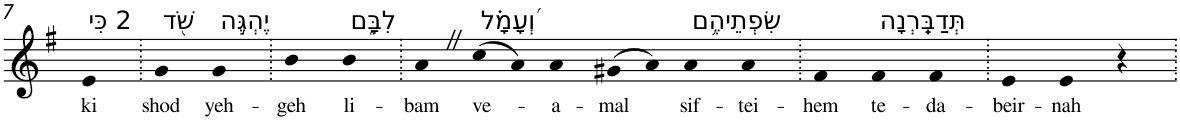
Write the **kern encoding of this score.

**kern	**text
*part1	*part1
*staff1	*staff1
*I"Piano	*
*I'Pno	*
!!LO:PB:g=z
*clefG2	*
*k[f#]	*
*G:	*
=7	=7
!LO:TX:a:t=2 כִּי	!
!	!LO:LY:b
4e	ki
=8.	=8.
!LO:TX:a:t=שֹׁ֭ד	!
!	!LO:LY:b
4g	shod
!LO:TX:a:t=יֶהְגֶּ֣ה	!
!	!LO:LY:b
4g	yeh-
=9.	=9.
!	!LO:LY:b
4b	-geh
!LO:TX:a:t=לִבָּ֑ם	!
!	!LO:LY:b
4b	li-
=10.	=10.
!	!LO:LY:b
4aZ	-bam
!LO:TX:a:t=וְ֝עָמָ֗ל	!
!	!LO:LY:b
(>8cc	ve-
8a)	.
!	!LO:LY:b
4a	-a-
!	!LO:LY:b
(>8g#X	-mal
8a)	.
!LO:TX:a:t=שִׂפְתֵיהֶ֥ם	!
!	!LO:LY:b
4a	sif-
!	!LO:LY:b
4a	-tei-
=11.	=11.
!	!LO:LY:b
4f#	-hem
!LO:TX:a:t=תְּדַבֵּֽרְנָה	!
!	!LO:LY:b
4f#	te-
!	!LO:LY:b
4f#	-da-
=12.	=12.
!	!LO:LY:b
4e	-beir-
!	!LO:LY:b
4e	-nah
4r	.
=.	=.
*-	*-
